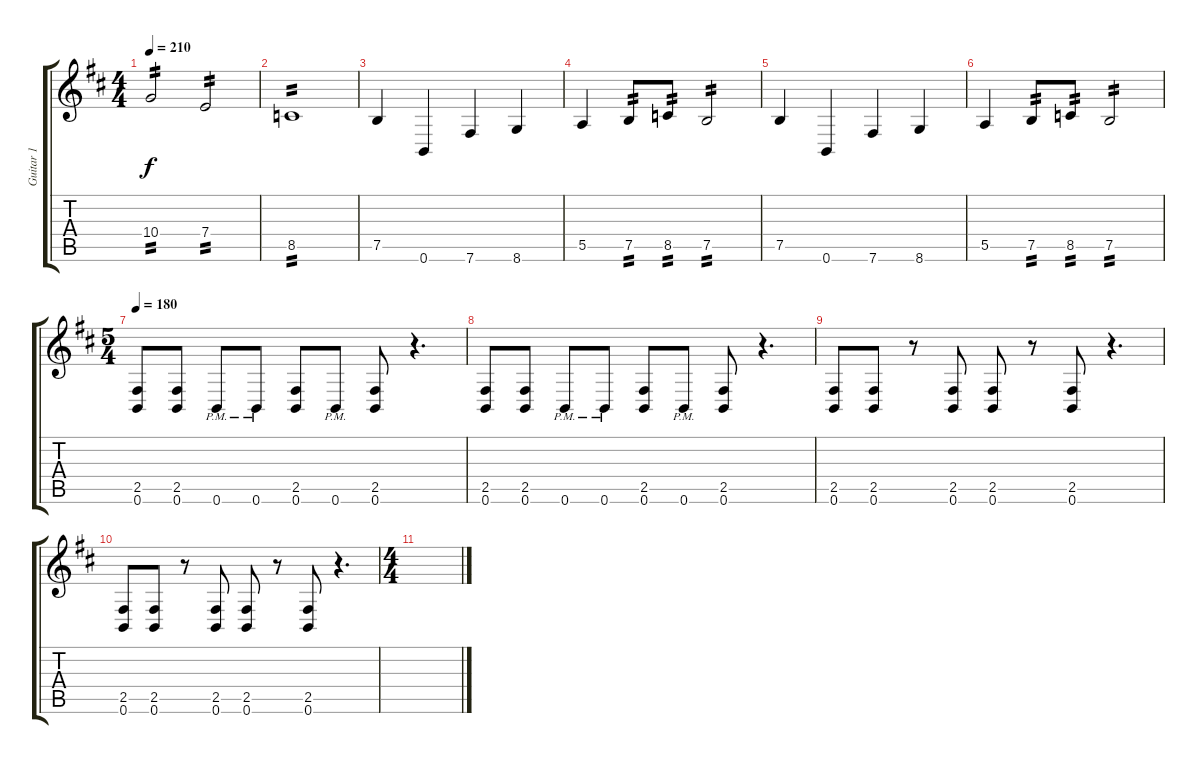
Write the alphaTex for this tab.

\track ("Guitar 1" "Guitar 1") {instrument distortionguitar}
\staff {score tabs}
\tuning (B3 Gb3 D3 A2 E2 B1) {hide}
\ts (4 4)
\tempo 210
\clef g2
\ks bminor
10.4.2{tp 2 dy f} 7.4.2{tp 2} |
8.5.1{tp 2} |
7.5.4 0.6.4 7.6.4 8.6.4 |
5.5.4 7.5.8{tp 2} 8.5.8{tp 2} 7.5.2{tp 2} |
7.5.4 0.6.4 7.6.4 8.6.4 |
5.5.4 7.5.8{tp 2} 8.5.8{tp 2} 7.5.2{tp 2} |
\ts (5 4)
\tempo 180
(2.5 0.6).8 (2.5 0.6).8 0.6{pm}.8 0.6{pm}.8 (2.5 0.6).8 0.6{pm}.8 (2.5 0.6).8 r.4{d} |
(2.5 0.6).8 (2.5 0.6).8 0.6{pm}.8 0.6{pm}.8 (2.5 0.6).8 0.6{pm}.8 (2.5 0.6).8 r.4{d} |
(2.5 0.6).8 (2.5 0.6).8 r.8 (2.5 0.6).8 (2.5 0.6).8 r.8 (2.5 0.6).8 r.4{d} |
(2.5 0.6).8 (2.5 0.6).8 r.8 (2.5 0.6).8 (2.5 0.6).8 r.8 (2.5 0.6).8 r.4{d} |
\ts (4 4)
